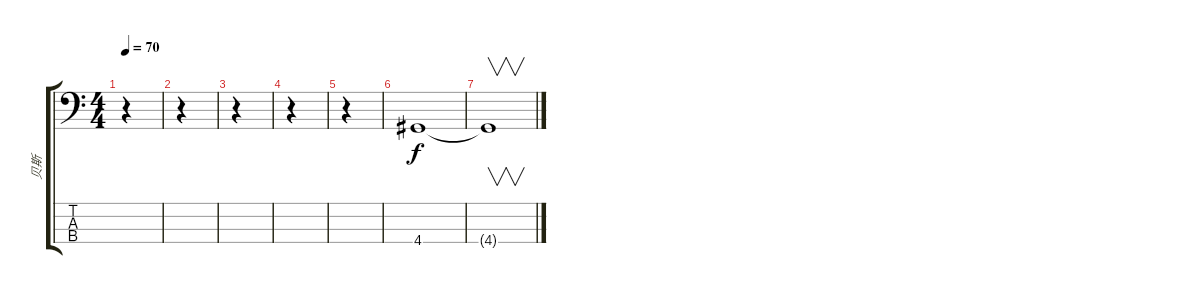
\track ("贝斯" "贝斯") {instrument electricbassfinger}
\staff {score tabs}
\tuning (G2 D2 A1 E1) {hide}
\ts (4 4)
\tempo 70
\clef f4
\ks c
r.4{dy f instrument electricbassfinger} |
r.4 |
r.4 |
r.4 |
r.4 |
4.4.1 |
4.4{t}.1{v}
